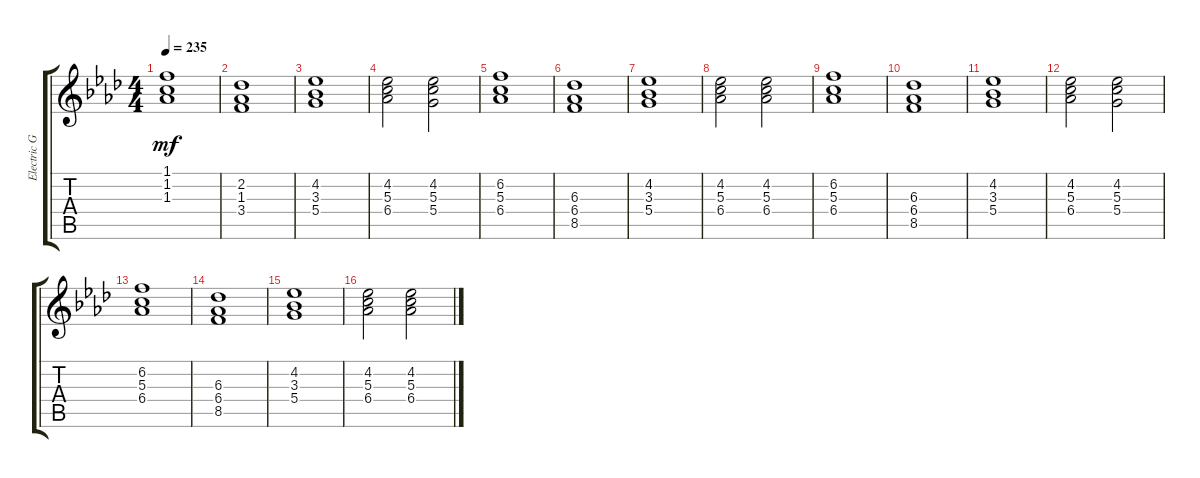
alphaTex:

\track ("Electric Guitar" "Electric G") {instrument distortionguitar}
\staff {score tabs}
\tuning (E4 B3 G3 D3 A2 E2) {hide}
\ts (4 4)
\tempo 235
\clef g2
\ks ab
(1.1 1.2 1.3).1{dy mf} |
(2.2 1.3 3.4).1 |
(4.2 3.3 5.4).1 |
(4.2 5.3 6.4).2 (4.2 5.3 5.4).2 |
(6.2 5.3 6.4).1 |
(6.3 6.4 8.5).1 |
(4.2 3.3 5.4).1 |
(4.2 5.3 6.4).2 (4.2 5.3 6.4).2 |
(6.2 5.3 6.4).1 |
(6.3 6.4 8.5).1 |
(4.2 3.3 5.4).1 |
(4.2 5.3 6.4).2 (4.2 5.3 5.4).2 |
(6.2 5.3 6.4).1 |
(6.3 6.4 8.5).1 |
(4.2 3.3 5.4).1 |
(4.2 5.3 6.4).2 (4.2 5.3 6.4).2
